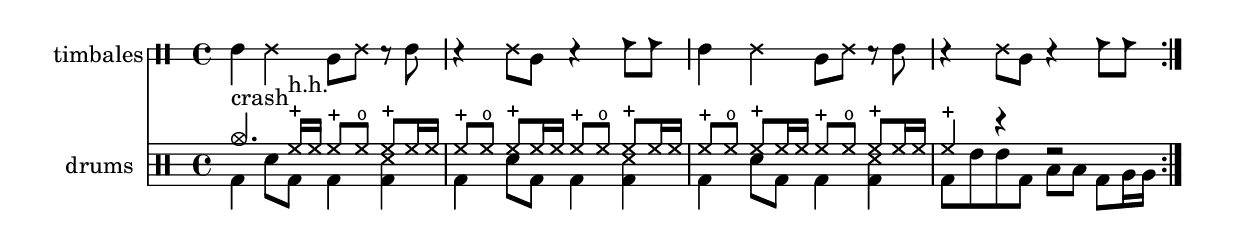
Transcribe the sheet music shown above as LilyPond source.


\header {
   texidoc = "In drum notation, there is a special clef symbol, drums are
   placed to their own staff positions and have note heads according to the 
   drum, an extra symbol may be attached to the drum, and the number of lines 
   may be restricted."
}


\version "2.12.0"

drh = \drummode { cymc4.^"crash" hhc16^"h.h." hh \repeat "unfold" 5 {hhc8 hho hhc8 hh16 hh} hhc4 r4 r2 }
drl = \drummode {\repeat "unfold" 3 {bd4 sn8 bd bd4 << bd ss >> } bd8 tommh tommh bd toml toml bd tomfh16 tomfh }
timb = \drummode { \repeat "unfold" 2 {timh4 ssh timl8 ssh r timh r4 ssh8 timl r4 cb8 cb} }

\score {
  \repeat "volta" 2 {
    <<
      \new DrumStaff \with {
	drumStyleTable = #timbales-style
	\override StaffSymbol #'line-count = #2
	\override BarLine #'bar-size = #2
      } <<
	\set Staff.instrumentName = "timbales"
	\timb
      >>
      \new DrumStaff <<
	\set Staff.instrumentName = "drums"
	\new DrumVoice {\stemUp \drh }
	\new DrumVoice {\stemDown \drl }
      >>
    >>
  }
  \layout {}

  %% broken:
  
  \midi {
    \context {
      \Score
      tempoWholesPerMinute = #(ly:make-moment 120 4)
      }
    }


}


